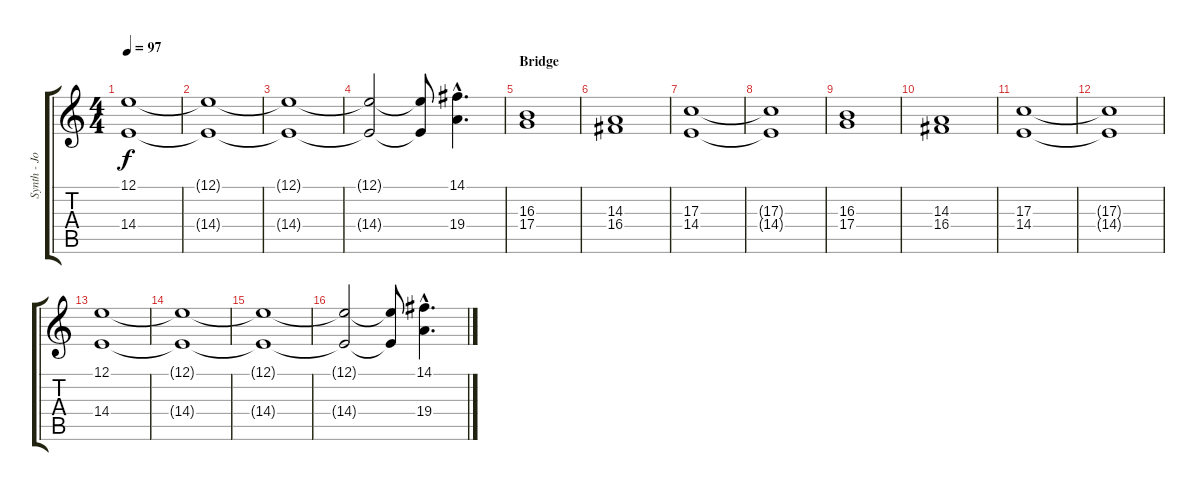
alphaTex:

\track ("Synth - John F" "Synth - Jo") {instrument flute}
\staff {score tabs}
\tuning (E4 B3 G3 D3 A2 E2) {hide}
\ts (4 4)
\tempo 97
\clef g2
\ks c
(12.1 14.4).1{dy f} |
(12.1{t} 14.4{t}).1 |
(12.1{t} 14.4{t}).1 |
(12.1{t} 14.4{t}).2 (12.1{t} 14.4{t}).8 (14.1{hac} 19.4{hac}).4{d} |
\section ("" "Bridge")
(16.3 17.4).1 |
(14.3 16.4).1 |
(17.3 14.4).1 |
(17.3{t} 14.4{t}).1 |
(16.3 17.4).1 |
(14.3 16.4).1 |
(17.3 14.4).1 |
(17.3{t} 14.4{t}).1 |
(12.1 14.4).1 |
(12.1{t} 14.4{t}).1 |
(12.1{t} 14.4{t}).1 |
(12.1{t} 14.4{t}).2 (12.1{t} 14.4{t}).8 (14.1{hac} 19.4{hac}).4{d}
